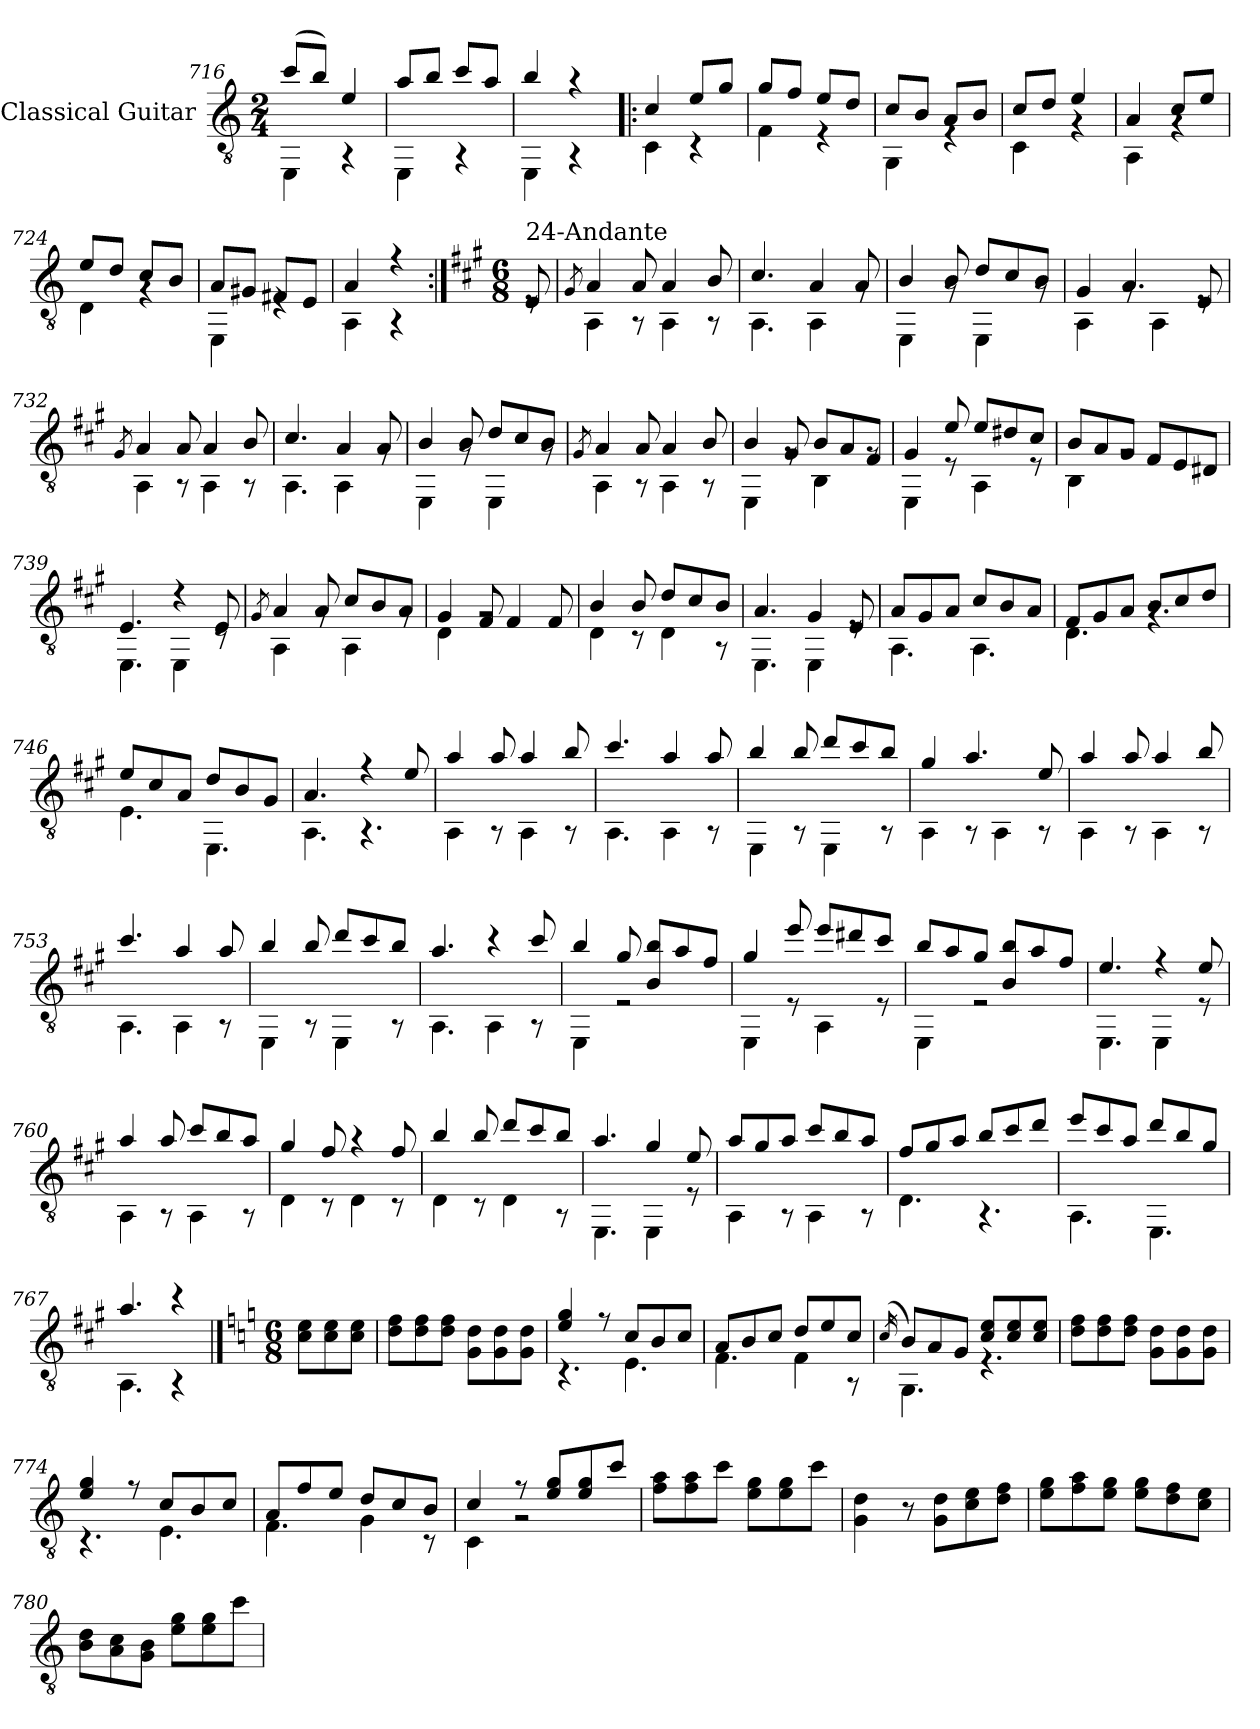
**kern
*part1
*staff1
*I"Classical Guitar
*I'Guit.
*clefGv2
*k[]
*M2/4
=716
*^
(8cc/L	4EE\
8b/J)	.
4e/	4r
=717	=717
8a/L	4EE\
8b/J	.
8cc/L	4r
8a/J	.
=718	=718
4b/	4EE\
4r	4r
=719!|:	=719!|:
4c/	4C\
8e/L	4r
8g/J	.
=720	=720
8g/L	4F\
8f/J	.
8e/L	4r
8d/J	.
!!LO:LB:g=z	!!
=721	=721
8c/L	4GG\
8B/J	.
8A/L	4rE
8B/J	.
=722	=722
8c/L	4C\
8d/J	.
4e/	4rG
=723	=723
4A/	4AA\
8c/L	4rG
8e/J	.
=724	=724
8e/L	4D\
8d/J	.
8c/L	4rG
8B/J	.
=725	=725
8A/L	4EE\
8G#X/J	.
8F#X/L	4rE
8E/J	.
=726	=726
4A/	4AA\
4r	4r
!!LO:LB:g=z	!!
=727:|!	=727:|!
*k[f#c#g#]	*
*M6/8	*
*MM126	*
!LO:TX:a:t=24-Andante	!
8E/	8rE
=728	=728
8qG#/	.
4A/	4AA\
8A/	8r
4A/	4AA\
8B/	8r
=729	=729
4.c#/	4.AA\
4A/	4AA\
8A/	8rG
=730	=730
4B/	4EE\
8B/	8rG
8d/L	4EE\
8c#/	.
8B/J	8rG
=731	=731
4G#/	4AA\
4.A/	8rG
.	4AA\
8E/	8rE
=732	=732
8qG#/	.
4A/	4AA\
8A/	8r
4A/	4AA\
8B/	8r
=733	=733
4.c#/	4.AA\
4A/	4AA\
8A/	8rG
!!LO:LB:g=z	!!
=734	=734
4B/	4EE\
8B/	8rG
8d/L	4EE\
8c#/	.
8B/J	8rG
=735	=735
8qG#/	.
4A/	4AA\
8A/	8r
4A/	4AA\
8B/	8r
=736	=736
4B/	4EE\
8G#/	8rG
8B/L	4BB\
8A/	.
8F#/J	8rG
=737	=737
4G#/	4EE\
8e/	8rE
8e/L	4AA\
8d#X/	.
8c#/J	8rE
=738	=738
8B/L	4BB\
8A/	.
8G#/J	2rG
8F#/L	.
8E/	.
8D#X/J	.
=739	=739
4.E/	4.EE\
4r	4EE\
8E/	8rC
!!LO:LB:g=z	!!
=740	=740
8qG#/	.
4A/	4AA\
8A/	8rG
8c#/L	4AA\
8B/	.
8A/J	8rG
=741	=741
4G#/	4D\
8F#/	2rG
4F#/	.
8F#/	.
=742	=742
4B/	4D\
8B/	8r
8d/L	4D\
8c#/	.
8B/J	8r
=743	=743
4.A/	4.EE\
4G#/	4EE\
8E/	8rE
=744	=744
8A/L	4.AA\
8G#/	.
8A/J	.
8c#/L	4.AA\
8B/	.
8A/J	.
=745	=745
8F#/L	4.D\
8G#/	.
8A/J	.
8B/L	4.rG
8c#/	.
8d/J	.
!!LO:LB:g=z	!!
=746	=746
8e/L	4.E\
8c#/	.
8A/J	.
8d/L	4.EE\
8B/	.
8G#/J	.
=747	=747
4.A/	4.AA\
4r	4.r
8e/	.
=748	=748
4a/	4AA\
8a/	8r
4a/	4AA\
8b/	8r
=749	=749
4.cc#/	4.AA\
4a/	4AA\
8a/	8r
=750	=750
4b/	4EE\
8b/	8r
8dd/L	4EE\
8cc#/	.
8b/J	8r
=751	=751
4g#/	4AA\
4.a/	8r
.	4AA\
8e/	8r
!!LO:PB:g=z	!!
=752	=752
4a/	4AA\
8a/	8r
4a/	4AA\
8b/	8r
=753	=753
4.cc#/	4.AA\
4a/	4AA\
8a/	8r
=754	=754
4b/	4EE\
8b/	8r
8dd/L	4EE\
8cc#/	.
8b/J	8r
=755	=755
4.a/	4.AA\
4r	4AA\
8cc#/	8r
=756	=756
4b/	4EE\
8g#/	2rE
8B/ 8b/L	.
8a/	.
8f#/J	.
=757	=757
4g#/	4EE\
8ee/	8rE
8ee/L	4AA\
8dd#X/	.
8cc#/J	8rE
!!LO:LB:g=z	!!
=758	=758
8b/L	4EE\
8a/	.
8g#/J	2rE
8B/ 8b/L	.
8a/	.
8f#/J	.
=759	=759
4.e/	4.EE\
4r	4EE\
8e/	8rE
=760	=760
4a/	4AA\
8a/	8r
8cc#/L	4AA\
8b/	.
8a/J	8r
=761	=761
4g#/	4D\
8f#/	8r
4r	4D\
8f#/	8r
=762	=762
4b/	4D\
8b/	8r
8dd/L	4D\
8cc#/	.
8b/J	8r
=763	=763
4.a/	4.EE\
4g#/	4EE\
8e/	8rE
!!LO:LB:g=z	!!
=764	=764
8a/L	4AA\
8g#/	.
8a/J	8r
8cc#/L	4AA\
8b/	.
8a/J	8r
=765	=765
8f#/L	4.D\
8g#/	.
8a/J	.
8b/L	4.r
8cc#/	.
8dd/J	.
=766	=766
8ee/L	4.AA\
8cc#/	.
8a/J	.
8dd/L	4.EE\
8b/	.
8g#/J	.
=767	=767
4.a/	4.AA\
4r	4r
*v	*v
!!LO:LB:g=z
==768
*k[]
*M6/8
*MM126
*^
!LO:TX:a:t=25-Andante	!
*v	*v
8c\ 8e\L
8c\ 8e\
8c\ 8e\J
=769
8d\ 8f\L
8d\ 8f\
8d\ 8f\J
8G\ 8d\L
8G\ 8d\
8G\ 8d\J
=770
*^
4e/ 4g/	4.r
8r	.
8c/L	4.E\
8B/	.
8c/J	.
=771	=771
8A/L	4.F\
8B/	.
8c/J	.
8d/L	4F\
8e/	.
8c/J	8r
=772	=772
(16qc/	.
8B/L)	4.GG\
8A/	.
8G/J	.
8c/ 8e/L	4.rE
8c/ 8e/	.
8c/ 8e/J	.
*v	*v
=773
8d\ 8f\L
8d\ 8f\
8d\ 8f\J
8G\ 8d\L
8G\ 8d\
8G\ 8d\J
=774
*^
4e/ 4g/	4.r
8r	.
8c/L	4.E\
8B/	.
8c/J	.
!!LO:LB:g=z	!!
=775	=775
8A/L	4.F\
8f/	.
8e/J	.
8d/L	4G\
8c/	.
8B/J	8r
=776	=776
4c/	4C\
8r	2rG
8e/ 8g/L	.
8e/ 8g/	.
8cc/J	.
*v	*v
=777
8f\ 8a\L
8f\ 8a\
8cc\J
8e\ 8g\L
8e\ 8g\
8cc\J
=778
4G\ 4d\
8r
8G\ 8d\L
8c\ 8e\
8d\ 8f\J
=779
8e\ 8g\L
8f\ 8a\
8e\ 8g\J
8e\ 8g\L
8d\ 8f\
8c\ 8e\J
=780
8B\ 8d\L
8A\ 8c\
8G\ 8B\J
8e\ 8g\L
8e\ 8g\
8cc\J
=
*-
